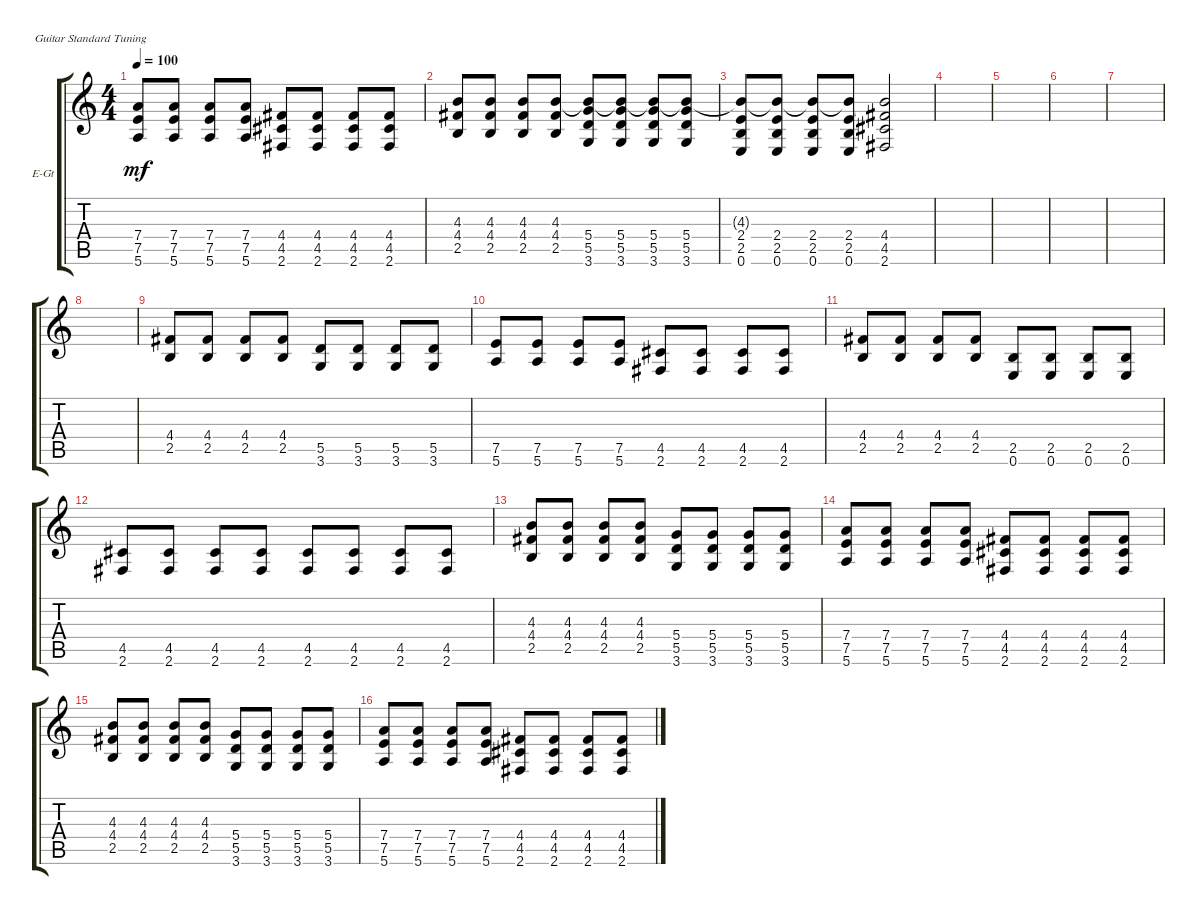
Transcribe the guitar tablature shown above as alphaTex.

\defaultSystemsLayout 4
\bracketExtendMode groupsimilarinstruments
\firstSystemTrackNameOrientation horizontal
\otherSystemsTrackNameOrientation horizontal
\track ("Kirill" "E-Gt") {instrument overdrivenguitar}
\staff {score tabs}
\tuning (E4 B3 G3 D3 A2 E2)
\ts (4 4)
\tempo 100
\clef g2
\ks c
(5.6 7.5 7.4).8{dy mf} (5.6 7.5 7.4).8 (5.6 7.5 7.4).8 (5.6 7.5 7.4).8 (2.6 4.5 4.4).8 (2.6 4.5 4.4).8 (2.6 4.5 4.4).8 (2.6 4.5 4.4).8 |
(2.5 4.4 4.3).8 (2.5 4.4 4.3).8 (2.5 4.4 4.3).8 (2.5 4.4 4.3).8 (3.6 5.5 5.4 4.3{t}).8 (3.6 5.5 5.4 4.3{t}).8 (3.6 5.5 5.4 4.3{t}).8 (3.6 5.5 5.4 4.3{t}).8 |
(0.6 2.5 2.4 4.3{t}).8 (0.6 2.5 2.4 4.3{t}).8 (0.6 2.5 2.4 4.3{t}).8 (0.6 2.5 2.4 4.3{t}).8 (2.6 4.5 4.4 4.3{t}).2 |
|
|
|
|
|
(2.5 4.4).8 (2.5 4.4).8 (2.5 4.4).8 (2.5 4.4).8 (3.6 5.5).8 (3.6 5.5).8 (3.6 5.5).8 (3.6 5.5).8 |
(5.6 7.5).8 (5.6 7.5).8 (5.6 7.5).8 (5.6 7.5).8 (2.6 4.5).8 (2.6 4.5).8 (2.6 4.5).8 (2.6 4.5).8 |
(2.5 4.4).8 (2.5 4.4).8 (2.5 4.4).8 (2.5 4.4).8 (0.6 2.5).8 (0.6 2.5).8 (0.6 2.5).8 (0.6 2.5).8 |
(2.6 4.5).8 (2.6 4.5).8 (2.6 4.5).8 (2.6 4.5).8 (2.6 4.5).8 (2.6 4.5).8 (2.6 4.5).8 (2.6 4.5).8 |
(2.5 4.4 4.3).8 (2.5 4.4 4.3).8 (2.5 4.4 4.3).8 (2.5 4.4 4.3).8 (3.6 5.5 5.4).8 (3.6 5.5 5.4).8 (3.6 5.5 5.4).8 (3.6 5.5 5.4).8 |
(5.6 7.5 7.4).8 (5.6 7.5 7.4).8 (5.6 7.5 7.4).8 (5.6 7.5 7.4).8 (2.6 4.5 4.4).8 (2.6 4.5 4.4).8 (2.6 4.5 4.4).8 (2.6 4.5 4.4).8 |
(2.5 4.4 4.3).8 (2.5 4.4 4.3).8 (2.5 4.4 4.3).8 (2.5 4.4 4.3).8 (3.6 5.5 5.4).8 (3.6 5.5 5.4).8 (3.6 5.5 5.4).8 (3.6 5.5 5.4).8 |
(5.6 7.5 7.4).8 (5.6 7.5 7.4).8 (5.6 7.5 7.4).8 (5.6 7.5 7.4).8 (2.6 4.5 4.4).8 (2.6 4.5 4.4).8 (2.6 4.5 4.4).8 (2.6 4.5 4.4).8
